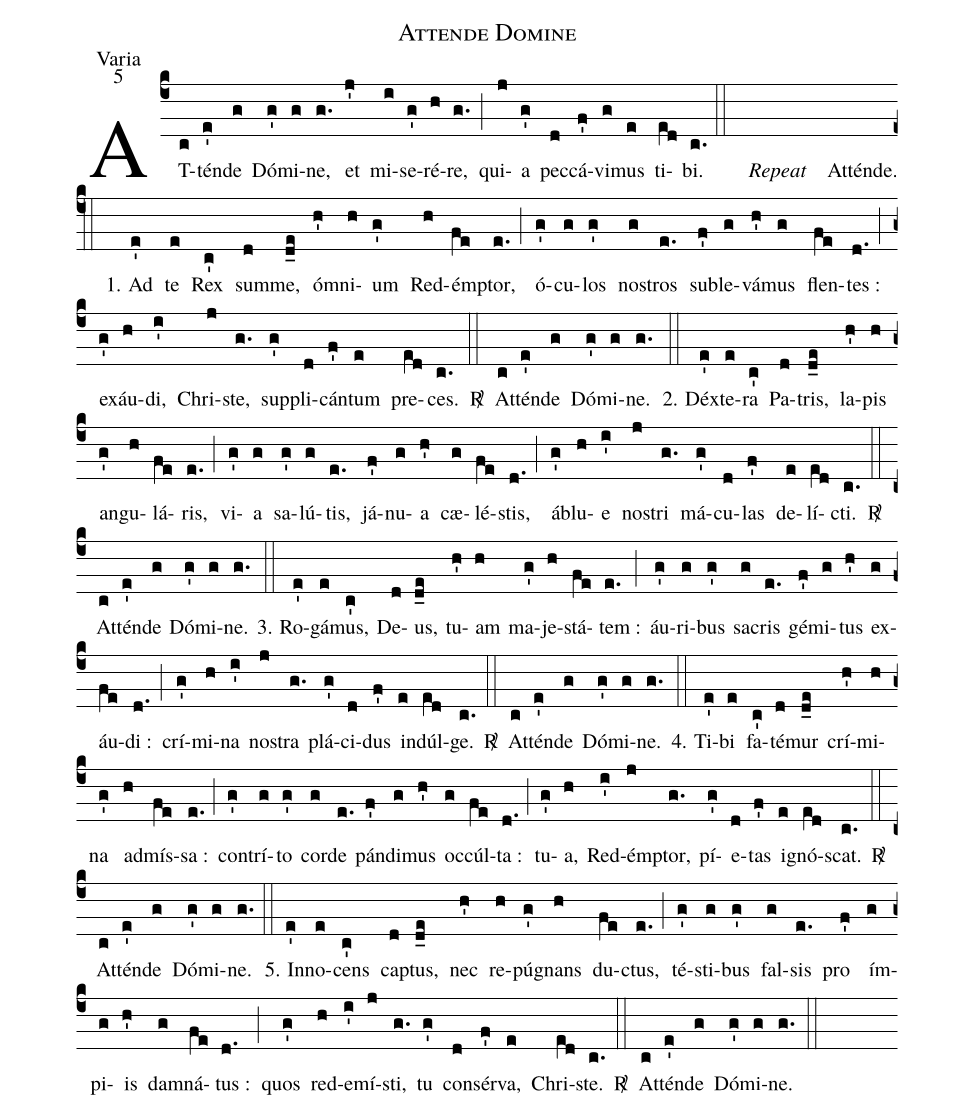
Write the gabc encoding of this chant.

name:Attende Domine;
office-part:Varia;
mode:5;
%%
(c4) AT(c)tén(e')de(g) Dó(g')mi(g)ne,(g.) et(j') mi(i)se(g')ré(h)re,(g.) (;) qui(j)a(g') pec(d)cá(f')vi(g)mus(e) ti(e[ll:1]d)bi.(c.) (::)
(//) <i>Repeat</i>() Atténde.() (::)

1. Ad(e') te(e) Rex(c') sum(d)me,(d_e) ó(h')mni(h)um(g') Red(h)ém(fe)ptor,(e.) (;)
ó(g')cu(g)los(g') no(g)stros(e.) sub(f')le(g)vá(h')mus(g) flen(fe)tes :(d.) (;)
ex(g')áu(h)di,(i') Chri(j)ste,(g.) sup(g')pli(d)cán(f')tum(e) pre(e[ll:1]d)ces.(c.) <sp>R/</sp>(::) At(c)tén(e')de(g) Dó(g')mi(g)ne.(g.) (::)

2. Déx(e')te(e)ra(c') Pa(d)tris,(d_e) la(h')pis(h) an(g')gu(h)lá(fe)ris,(e.) (;)
vi(g')a(g) sa(g')lú(g)tis,(e.) já(f')nu(g)a(h') cæ(g)lé(fe)stis,(d.) (;)
áb(g')lu(h)e(i') no(j)stri(g.) má(g')cu(d)las(f') de(e)lí(e[ll:1]d)cti.(c.) <sp>R/</sp>(::) At(c)tén(e')de(g) Dó(g')mi(g)ne.(g.) (::)

3. Ro(e')gá(e)mus,(c') De(d)us,(d_e) tu(h')am(h) ma(g')je(h)stá(fe)tem :(e.) (;)
áu(g')ri(g)bus(g') sa(g)cris(e.) gé(f')mi(g)tus(h') ex(g)áu(fe)di :(d.) (;)
crí(g')mi(h)na(i') no(j)stra(g.) plá(g')ci(d)dus(f') in(e)dúl(e[ll:1]d)ge.(c.) <sp>R/</sp>(::) At(c)tén(e')de(g) Dó(g')mi(g)ne.(g.) (::)

4. Ti(e')bi(e) fa(c')té(d)mur(d_e) crí(h')mi(h)na(g') ad(h)mís(fe)sa :(e.) (;)
con(g')trí(g)to(g') cor(g)de(e.) pán(f')di(g)mus(h') oc(g)cúl(fe)ta :(d.) (;)
tu(g')a,(h) Red(i')ém(j)ptor,(g.) pí(g')e(d)tas(f') i(e)gnó(e[ll:1]d)scat.(c.) <sp>R/</sp>(::) At(c)tén(e')de(g) Dó(g')mi(g)ne.(g.) (::)

5. In(e')no(e)cens(c') ca(d)ptus,(d_e) nec(h') re(h)pú(g')gnans(h) du(fe)ctus,(e.) (;)
té(g')sti(g)bus(g') fal(g)sis(e.) pro(f') ím(g)pi(g)is(h') da(g)mná(fe)tus :(d.) (;)
quos(g') red(h)e(i')mí(j)sti,(g.) tu(g') con(d)sér(f')va,(e) Chri(e[ll:1]d)ste.(c.) <sp>R/</sp>(::) At(c)tén(e')de(g) Dó(g')mi(g)ne.(g.) (::)
